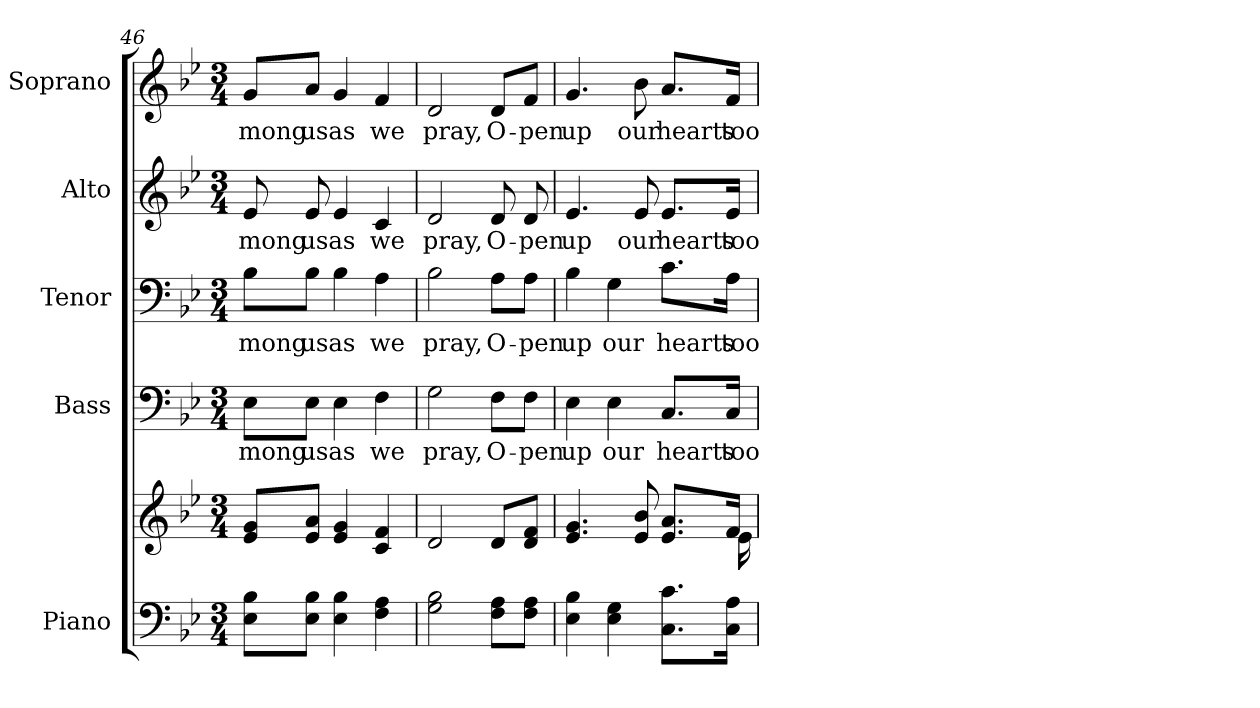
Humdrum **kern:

**kern	**kern	**kern	**text	**kern	**text	**kern	**text	**kern	**text
*part5	*part5	*part4	*part4	*part3	*part3	*part2	*part2	*part1	*part1
*staff6	*staff5	*staff4	*staff4	*staff3	*staff3	*staff2	*staff2	*staff1	*staff1
*I"Piano	*	*I"Bass	*	*I"Tenor	*	*I"Alto	*	*I"Soprano	*
*I'Pno.	*	*I'B.	*	*I'T.	*	*I'A.	*	*I'S.	*
*clefF4	*clefG2	*clefF4	*	*clefF4	*	*clefG2	*	*clefG2	*
*k[b-e-]	*k[b-e-]	*k[b-e-]	*	*k[b-e-]	*	*k[b-e-]	*	*k[b-e-]	*
*B-:	*B-:	*B-:	*	*B-:	*	*B-:	*	*B-:	*
*M3/4	*M3/4	*M3/4	*	*M3/4	*	*M3/4	*	*M3/4	*
=46	=46	=46	=46	=46	=46	=46	=46	=46	=46
!	!	!	!LO:LY:b:color=#000000	!	!	!	!	!	!
!	!	!	!	!	!LO:LY:b:color=#000000	!	!	!	!
!	!	!	!	!	!	!	!LO:LY:b:color=#000000	!	!
!	!	!	!	!	!	!	!	!	!LO:LY:b:color=#000000
8E-i\ 8B-i\L	8e-i/ 8gi/L	8E-i\L	-mong	8B-i\L	-mong	8e-i/	-mong	8gi/L	-mong
!	!	!	!LO:LY:b:color=#000000	!	!	!	!	!	!
!	!	!	!	!	!LO:LY:b:color=#000000	!	!	!	!
!	!	!	!	!	!	!	!LO:LY:b:color=#000000	!	!
!	!	!	!	!	!	!	!	!	!LO:LY:b:color=#000000
8E-i\ 8B-i\J	8e-i/ 8ai/J	8E-i\J	us	8B-i\J	us	8e-i/	us	8ai/J	us
!	!	!	!LO:LY:b:color=#000000	!	!	!	!	!	!
!	!	!	!	!	!LO:LY:b:color=#000000	!	!	!	!
!	!	!	!	!	!	!	!LO:LY:b:color=#000000	!	!
!	!	!	!	!	!	!	!	!	!LO:LY:b:color=#000000
4E-i\ 4B-i	4e-i/ 4gi	4E-i\	as	4B-i\	as	4e-i/	as	4gi/	as
!	!	!	!LO:LY:b:color=#000000	!	!	!	!	!	!
!	!	!	!	!	!LO:LY:b:color=#000000	!	!	!	!
!	!	!	!	!	!	!	!LO:LY:b:color=#000000	!	!
!	!	!	!	!	!	!	!	!	!LO:LY:b:color=#000000
4Fi\ 4Ai	4ci/ 4fi	4Fi\	we	4Ai\	we	4ci/	we	4fi/	we
!!LO:PB:g=z
=47	=47	=47	=47	=47	=47	=47	=47	=47	=47
!	!	!	!LO:LY:b:color=#000000	!	!	!	!	!	!
!	!	!	!	!	!LO:LY:b:color=#000000	!	!	!	!
!	!	!	!	!	!	!	!LO:LY:b:color=#000000	!	!
!	!	!	!	!	!	!	!	!	!LO:LY:b:color=#000000
2Gi\ 2B-i	2di/	2Gi\	pray,	2B-i\	pray,	2di/	pray,	2di/	pray,
!	!	!	!LO:LY:b:color=#000000	!	!	!	!	!	!
!	!	!	!	!	!LO:LY:b:color=#000000	!	!	!	!
!	!	!	!	!	!	!	!LO:LY:b:color=#000000	!	!
!	!	!	!	!	!	!	!	!	!LO:LY:b:color=#000000
8Fi\ 8Ai\L	8di/L	8Fi\L	O-	8Ai\L	O-	8di/	O-	8di/L	O-
!	!	!	!LO:LY:b:color=#000000	!	!	!	!	!	!
!	!	!	!	!	!LO:LY:b:color=#000000	!	!	!	!
!	!	!	!	!	!	!	!LO:LY:b:color=#000000	!	!
!	!	!	!	!	!	!	!	!	!LO:LY:b:color=#000000
8Fi\ 8Ai\J	8di/ 8fi/J	8Fi\J	-pen	8Ai\J	-pen	8di/	-pen	8fi/J	-pen
=48	=48	=48	=48	=48	=48	=48	=48	=48	=48
*	*^	*	*	*	*	*	*	*	*
!	!	!	!	!LO:LY:b:color=#000000	!	!	!	!	!	!
!	!	!	!	!	!	!LO:LY:b:color=#000000	!	!	!	!
!	!	!	!	!	!	!	!	!LO:LY:b:color=#000000	!	!
!	!	!	!	!	!	!	!	!	!	!LO:LY:b:color=#000000
4E-i\ 4B-i	4.e-i/ 4.gi	2ryy	4E-i\	up	4B-i\	up	4.e-i/	up	4.gi/	up
!	!	!	!	!LO:LY:b:color=#000000	!	!	!	!	!	!
!	!	!	!	!	!	!LO:LY:b:color=#000000	!	!	!	!
4E-i\ 4Gi	.	.	4E-i\	our	4Gi\	our	.	.	.	.
!	!	!	!	!	!	!	!	!LO:LY:b:color=#000000	!	!
!	!	!	!	!	!	!	!	!	!	!LO:LY:b:color=#000000
.	8e-i/ 8b-i	.	.	.	.	.	8e-i/	our	8b-i\	our
!	!	!	!	!LO:LY:b:color=#000000	!	!	!	!	!	!
!	!	!	!	!	!	!LO:LY:b:color=#000000	!	!	!	!
!	!	!	!	!	!	!	!	!LO:LY:b:color=#000000	!	!
!	!	!	!	!	!	!	!	!	!	!LO:LY:b:color=#000000
8.Ci\ 8.ci\L	8.e-i/ 8.ai/L	8ryy	8.Ci/L	hearts	8.ci\L	hearts	8.e-i/L	hearts	8.ai/L	hearts
.	.	16ryy	.	.	.	.	.	.	.	.
!	!	!	!	!LO:LY:b:color=#000000	!	!	!	!	!	!
!	!	!	!	!	!	!LO:LY:b:color=#000000	!	!	!	!
!	!	!	!	!	!	!	!	!LO:LY:b:color=#000000	!	!
!	!	!	!	!	!	!	!	!	!	!LO:LY:b:color=#000000
16Ci\ 16Ai\Jk	16fi/Jk	16e-i\	16Ci/Jk	too	16Ai\Jk	too	16e-i/Jk	too	16fi/Jk	too
*	*v	*v	*	*	*	*	*	*	*	*
=	=	=	=	=	=	=	=	=	=
*-	*-	*-	*-	*-	*-	*-	*-	*-	*-
